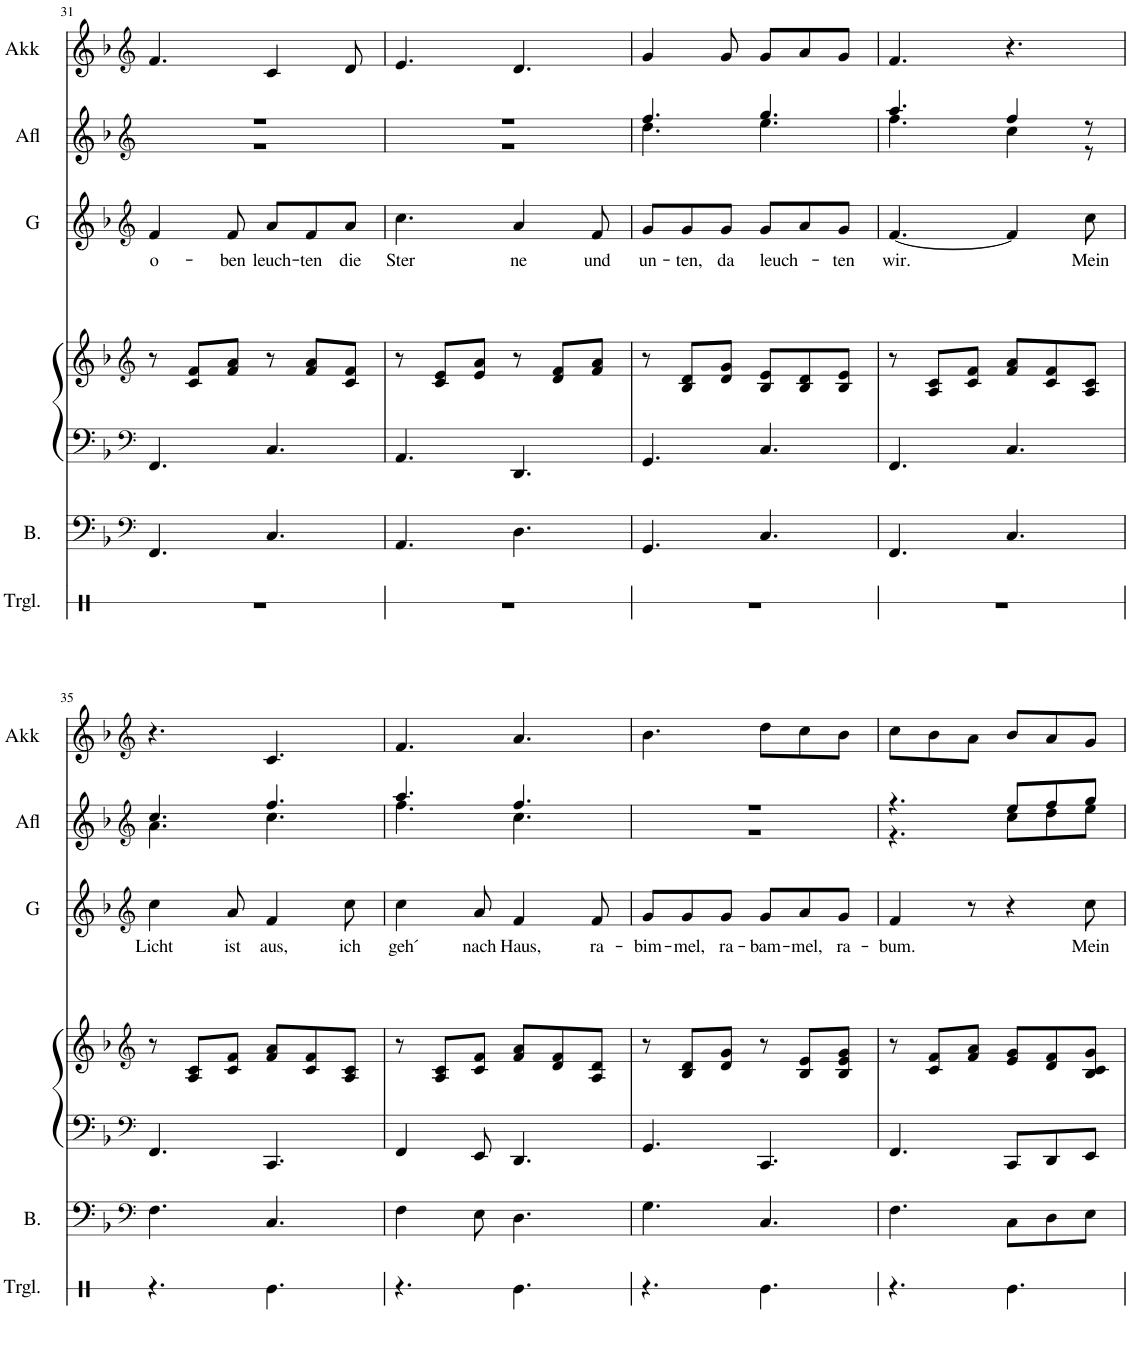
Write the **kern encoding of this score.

**kern	**kern	**kern	**kern	**kern	**text	**kern	**kern
*part6	*part5	*part4	*part4	*part3	*part3	*part2	*part1
*staff7	*staff6	*staff5	*staff4	*staff3	*staff3	*staff2	*staff1
*I"Triangel	*I"Bass	*I"Klavier links	*	*I"Gesang	*	*I"Altflöten	*I"Akkordeon
*I'Trgl.	*I'B.	*	*	*I'G	*	*I'Afl	*I'Akk
!!LO:PB:g=z
*clefX	*clefF4	*clefF4	*clefG2	*clefG2	*	*clefG2	*clefG2
*	*Trd7c12	*	*	*	*	*	*
*k[]	*k[b-]	*k[b-]	*k[b-]	*k[b-]	*	*k[b-]	*k[b-]
*M6/8	*M6/8	*M6/8	*M6/8	*M6/8	*	*M6/8	*M6/8
=31	=31	=31	=31	=31	=31	=31	=31
!	!	!	!	!	!LO:LY:b	!	!
*	*	*	*	*	*	*^	*
2.r	4.FF/	4.FF/	8r	4f/	o-	2.r	2.r	4.f/
.	.	.	8c/ 8f/L	.	.	.	.	.
!	!	!	!	!	!LO:LY:b	!	!	!
.	.	.	8f/ 8a/J	8f/	ben	.	.	.
!	!	!	!	!	!LO:LY:b	!	!	!
.	4.C/	4.C/	8r	8a/L	leuch-	.	.	4c/
!	!	!	!	!	!LO:LY:b	!	!	!
.	.	.	8f/ 8a/L	8f/	ten	.	.	.
!	!	!	!	!	!LO:LY:b	!	!	!
.	.	.	8c/ 8f/J	8a/J	die	.	.	8d/
=32	=32	=32	=32	=32	=32	=32	=32	=32
!	!	!	!	!	!LO:LY:b	!	!	!
2.r	4.AA/	4.AA/	8r	4.cc\	Ster	2.r	2.r	4.e/
.	.	.	8c/ 8e/L	.	.	.	.	.
.	.	.	8e/ 8a/J	.	.	.	.	.
!	!	!	!	!	!LO:LY:b	!	!	!
.	4.D\	4.DD/	8r	4a/	ne	.	.	4.d/
.	.	.	8d/ 8f/L	.	.	.	.	.
!	!	!	!	!	!LO:LY:b	!	!	!
.	.	.	8f/ 8a/J	8f/	und	.	.	.
=33	=33	=33	=33	=33	=33	=33	=33	=33
!	!	!	!	!	!LO:LY:b	!	!	!
2.r	4.GG/	4.GG/	8r	8g/L	un-	4.ff/	4.dd\	4g/
!	!	!	!	!	!LO:LY:b	!	!	!
.	.	.	8B-/ 8d/L	8g/	ten,	.	.	.
!	!	!	!	!	!LO:LY:b	!	!	!
.	.	.	8d/ 8g/J	8g/J	da	.	.	8g/
!	!	!	!	!	!LO:LY:b	!	!	!
.	4.C/	4.C/	8B-/ 8e/L	8g/L	leuch-	4.gg/	4.ee\	8g/L
.	.	.	8B-/ 8d/	8a/	.	.	.	8a/
!	!	!	!	!	!LO:LY:b	!	!	!
.	.	.	8B-/ 8e/J	8g/J	ten	.	.	8g/J
=34	=34	=34	=34	=34	=34	=34	=34	=34
!	!	!	!	!	!LO:LY:b	!	!	!
2.r	4.FF/	4.FF/	8r	[4.f/	wir.	4.aa/	4.ff\	4.f/
.	.	.	8A/ 8c/L	.	.	.	.	.
.	.	.	8c/ 8f/J	.	.	.	.	.
.	4.C/	4.C/	8f/ 8a/L	4f/]	.	4ff/	4cc\	4.r
.	.	.	8c/ 8f/	.	.	.	.	.
!	!	!	!	!	!LO:LY:b	!	!	!
.	.	.	8A/ 8c/J	8cc\	Mein	8r	8r	.
!!LO:LB:g=z
=35	=35	=35	=35	=35	=35	=35	=35	=35
*	*clefF4	*clefF4	*clefG2	*clefG2	*	*clefG2	*	*clefG2
!	!	!	!	!	!LO:LY:b	!	!	!
4.r	4.F\	4.FF/	8r	4cc\	Licht	4.cc/	4.a\	4.r
.	.	.	8A/ 8c/L	.	.	.	.	.
!	!	!	!	!	!LO:LY:b	!	!	!
.	.	.	8c/ 8f/J	8a/	ist	.	.	.
!	!	!	!	!	!LO:LY:b	!	!	!
4.Re\	4.C/	4.CC/	8f/ 8a/L	4f/	aus,	4.ff/	4.cc\	4.c/
.	.	.	8c/ 8f/	.	.	.	.	.
!	!	!	!	!	!LO:LY:b	!	!	!
.	.	.	8A/ 8c/J	8cc\	ich	.	.	.
=36	=36	=36	=36	=36	=36	=36	=36	=36
!	!	!	!	!	!LO:LY:b	!	!	!
4.r	4F\	4FF/	8r	4cc\	geh´	4.aa/	4.ff\	4.f/
.	.	.	8A/ 8c/L	.	.	.	.	.
!	!	!	!	!	!LO:LY:b	!	!	!
.	8E\	8EE/	8c/ 8f/J	8a/	nach	.	.	.
!	!	!	!	!	!LO:LY:b	!	!	!
4.Re\	4.D\	4.DD/	8f/ 8a/L	4f/	Haus,	4.ff/	4.cc\	4.a/
.	.	.	8d/ 8f/	.	.	.	.	.
!	!	!	!	!	!LO:LY:b	!	!	!
.	.	.	8A/ 8d/J	8f/	ra-	.	.	.
=37	=37	=37	=37	=37	=37	=37	=37	=37
!	!	!	!	!	!LO:LY:b	!	!	!
4.r	4.G\	4.GG/	8r	8g/L	bim-	2.r	2.r	4.b-\
!	!	!	!	!	!LO:LY:b	!	!	!
.	.	.	8B-/ 8d/L	8g/	mel,	.	.	.
!	!	!	!	!	!LO:LY:b	!	!	!
.	.	.	8d/ 8g/J	8g/J	ra-	.	.	.
!	!	!	!	!	!LO:LY:b	!	!	!
4.Re\	4.C/	4.CC/	8r	8g/L	bam-	.	.	8dd\L
!	!	!	!	!	!LO:LY:b	!	!	!
.	.	.	8B-/ 8e/L	8a/	mel,	.	.	8cc\
!	!	!	!	!	!LO:LY:b	!	!	!
.	.	.	8B-/ 8e/ 8g/J	8g/J	ra-	.	.	8b-\J
=38	=38	=38	=38	=38	=38	=38	=38	=38
!	!	!	!	!	!LO:LY:b	!	!	!
4.r	4.F\	4.FF/	8r	4f/	bum.	4.r	4.r	8cc\L
.	.	.	8c/ 8f/L	.	.	.	.	8b-\
.	.	.	8f/ 8a/J	8r	.	.	.	8a\J
4.Re\	8C\L	8CC/L	8e/ 8g/L	4r	.	8ee/L	8cc\L	8b-/L
.	8D\	8DD/	8d/ 8f/	.	.	8ff/	8dd\	8a/
!	!	!	!	!	!LO:LY:b	!	!	!
.	8E\J	8EE/J	8B-/ 8c/ 8g/J	8cc\	Mein	8gg/J	8ee\J	8g/J
*	*	*	*	*	*	*v	*v	*
=	=	=	=	=	=	=	=
*-	*-	*-	*-	*-	*-	*-	*-
